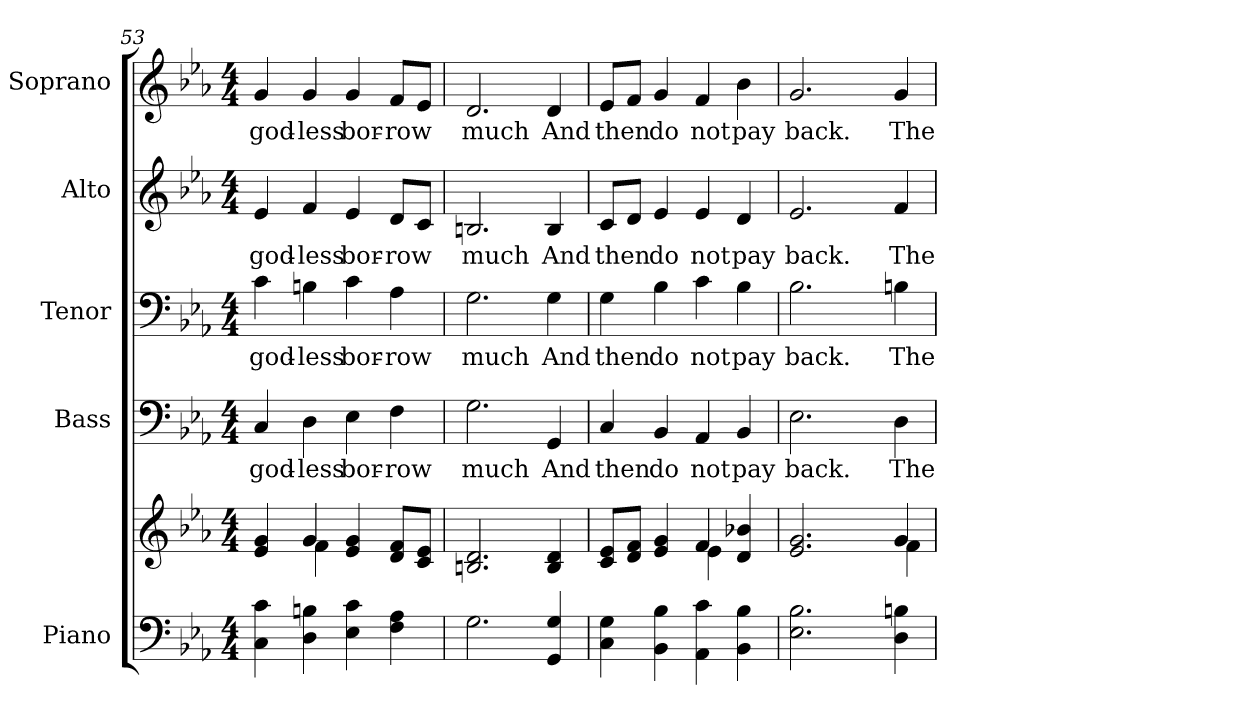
**kern	**kern	**kern	**text	**kern	**text	**kern	**text	**kern	**text
*part5	*part5	*part4	*part4	*part3	*part3	*part2	*part2	*part1	*part1
*staff6	*staff5	*staff4	*staff4	*staff3	*staff3	*staff2	*staff2	*staff1	*staff1
*I"Piano	*	*I"Bass	*	*I"Tenor	*	*I"Alto	*	*I"Soprano	*
*I'Pno.	*	*I'B.	*	*I'T.	*	*I'A.	*	*I'S.	*
!!LO:PB:g=z
*clefF4	*clefG2	*clefF4	*	*clefF4	*	*clefG2	*	*clefG2	*
*k[b-e-a-]	*k[b-e-a-]	*k[b-e-a-]	*	*k[b-e-a-]	*	*k[b-e-a-]	*	*k[b-e-a-]	*
*E-:	*E-:	*E-:	*	*E-:	*	*E-:	*	*E-:	*
*M4/4	*M4/4	*M4/4	*	*M4/4	*	*M4/4	*	*M4/4	*
=53	=53	=53	=53	=53	=53	=53	=53	=53	=53
*	*^	*	*	*	*	*	*	*	*
!	!	!	!	!LO:LY:b:color=#000000	!	!	!	!	!	!
!	!	!	!	!	!	!LO:LY:b:color=#000000	!	!	!	!
!	!	!	!	!	!	!	!	!LO:LY:b:color=#000000	!	!
!	!	!	!	!	!	!	!	!	!	!LO:LY:b:color=#000000
4Ci\ 4ci	4e-i/ 4gi	4ryy	4Ci/	god-	4ci\	god-	4e-i/	god-	4gi/	god-
!	!	!	!	!LO:LY:b:color=#000000	!	!	!	!	!	!
!	!	!	!	!	!	!LO:LY:b:color=#000000	!	!	!	!
!	!	!	!	!	!	!	!	!LO:LY:b:color=#000000	!	!
!	!	!	!	!	!	!	!	!	!	!LO:LY:b:color=#000000
4Di\ 4Bni	4gi/	4fi\	4Di\	-less	4Bni\	-less	4fi/	-less	4gi/	-less
!	!	!	!	!LO:LY:b:color=#000000	!	!	!	!	!	!
!	!	!	!	!	!	!LO:LY:b:color=#000000	!	!	!	!
!	!	!	!	!	!	!	!	!LO:LY:b:color=#000000	!	!
!	!	!	!	!	!	!	!	!	!	!LO:LY:b:color=#000000
4E-i\ 4ci	4e-i/ 4gi	2ryy	4E-i\	bor-	4ci\	bor-	4e-i/	bor-	4gi/	bor-
!	!	!	!	!LO:LY:b:color=#000000	!	!	!	!	!	!
!	!	!	!	!	!	!LO:LY:b:color=#000000	!	!	!	!
!	!	!	!	!	!	!	!	!LO:LY:b:color=#000000	!	!
!	!	!	!	!	!	!	!	!	!	!LO:LY:b:color=#000000
4Fi\ 4A-i	8di/ 8fiL	.	4Fi\	-row	4A-i\	-row	8di/L	-row	8fi/L	-row
.	8ci/ 8e-iJ	.	.	.	.	.	8ci/J	.	8e-i/J	.
*	*v	*v	*	*	*	*	*	*	*	*
=54	=54	=54	=54	=54	=54	=54	=54	=54	=54
!	!	!	!LO:LY:b:color=#000000	!	!	!	!	!	!
!	!	!	!	!	!LO:LY:b:color=#000000	!	!	!	!
!	!	!	!	!	!	!	!LO:LY:b:color=#000000	!	!
!	!	!	!	!	!	!	!	!	!LO:LY:b:color=#000000
2.Gi\	2.Bni/ 2.di	2.Gi\	much	2.Gi\	much	2.Bni/	much	2.di/	much
!	!	!	!LO:LY:b:color=#000000	!	!	!	!	!	!
!	!	!	!	!	!LO:LY:b:color=#000000	!	!	!	!
!	!	!	!	!	!	!	!LO:LY:b:color=#000000	!	!
!	!	!	!	!	!	!	!	!	!LO:LY:b:color=#000000
4GGi/ 4Gi	4Bi/ 4di	4GGi/	And	4Gi\	And	4Bi/	And	4di/	And
=55	=55	=55	=55	=55	=55	=55	=55	=55	=55
*	*^	*	*	*	*	*	*	*	*
!	!	!	!	!LO:LY:b:color=#000000	!	!	!	!	!	!
!	!	!	!	!	!	!LO:LY:b:color=#000000	!	!	!	!
!	!	!	!	!	!	!	!	!LO:LY:b:color=#000000	!	!
!	!	!	!	!	!	!	!	!	!	!LO:LY:b:color=#000000
4Ci\ 4Gi	8ci/ 8e-iL	2ryy	4Ci/	then	4Gi\	then	8ci/L	then	8e-i/L	then
.	8di/ 8fiJ	.	.	.	.	.	8di/J	.	8fi/J	.
!	!	!	!	!LO:LY:b:color=#000000	!	!	!	!	!	!
!	!	!	!	!	!	!LO:LY:b:color=#000000	!	!	!	!
!	!	!	!	!	!	!	!	!LO:LY:b:color=#000000	!	!
!	!	!	!	!	!	!	!	!	!	!LO:LY:b:color=#000000
4BB-i\ 4B-i	4e-i/ 4gi	.	4BB-i/	do	4B-i\	do	4e-i/	do	4gi/	do
!	!	!	!	!LO:LY:b:color=#000000	!	!	!	!	!	!
!	!	!	!	!	!	!LO:LY:b:color=#000000	!	!	!	!
!	!	!	!	!	!	!	!	!LO:LY:b:color=#000000	!	!
!	!	!	!	!	!	!	!	!	!	!LO:LY:b:color=#000000
4AA-i\ 4ci	4fi/	4e-i\	4AA-i/	not	4ci\	not	4e-i/	not	4fi/	not
!	!	!	!	!LO:LY:b:color=#000000	!	!	!	!	!	!
!	!	!	!	!	!	!LO:LY:b:color=#000000	!	!	!	!
!	!	!	!	!	!	!	!	!LO:LY:b:color=#000000	!	!
!	!	!	!	!	!	!	!	!	!	!LO:LY:b:color=#000000
4BB-i\ 4B-i	4di/ 4b-Xi	4ryy	4BB-i/	pay	4B-i\	pay	4di/	pay	4b-i\	pay
=56	=56	=56	=56	=56	=56	=56	=56	=56	=56	=56
!	!	!	!	!LO:LY:b:color=#000000	!	!	!	!	!	!
!	!	!	!	!	!	!LO:LY:b:color=#000000	!	!	!	!
!	!	!	!	!	!	!	!	!LO:LY:b:color=#000000	!	!
!	!	!	!	!	!	!	!	!	!	!LO:LY:b:color=#000000
2.E-i\ 2.B-i	2.e-i/ 2.gi	2ryy	2.E-i\	back.	2.B-i\	back.	2.e-i/	back.	2.gi/	back.
.	.	4ryy	.	.	.	.	.	.	.	.
!	!	!	!	!LO:LY:b:color=#000000	!	!	!	!	!	!
!	!	!	!	!	!	!LO:LY:b:color=#000000	!	!	!	!
!	!	!	!	!	!	!	!	!LO:LY:b:color=#000000	!	!
!	!	!	!	!	!	!	!	!	!	!LO:LY:b:color=#000000
4Di\ 4Bni	4gi/	4fi\	4Di\	The	4Bni\	The	4fi/	The	4gi/	The
*	*v	*v	*	*	*	*	*	*	*	*
=	=	=	=	=	=	=	=	=	=
*-	*-	*-	*-	*-	*-	*-	*-	*-	*-
